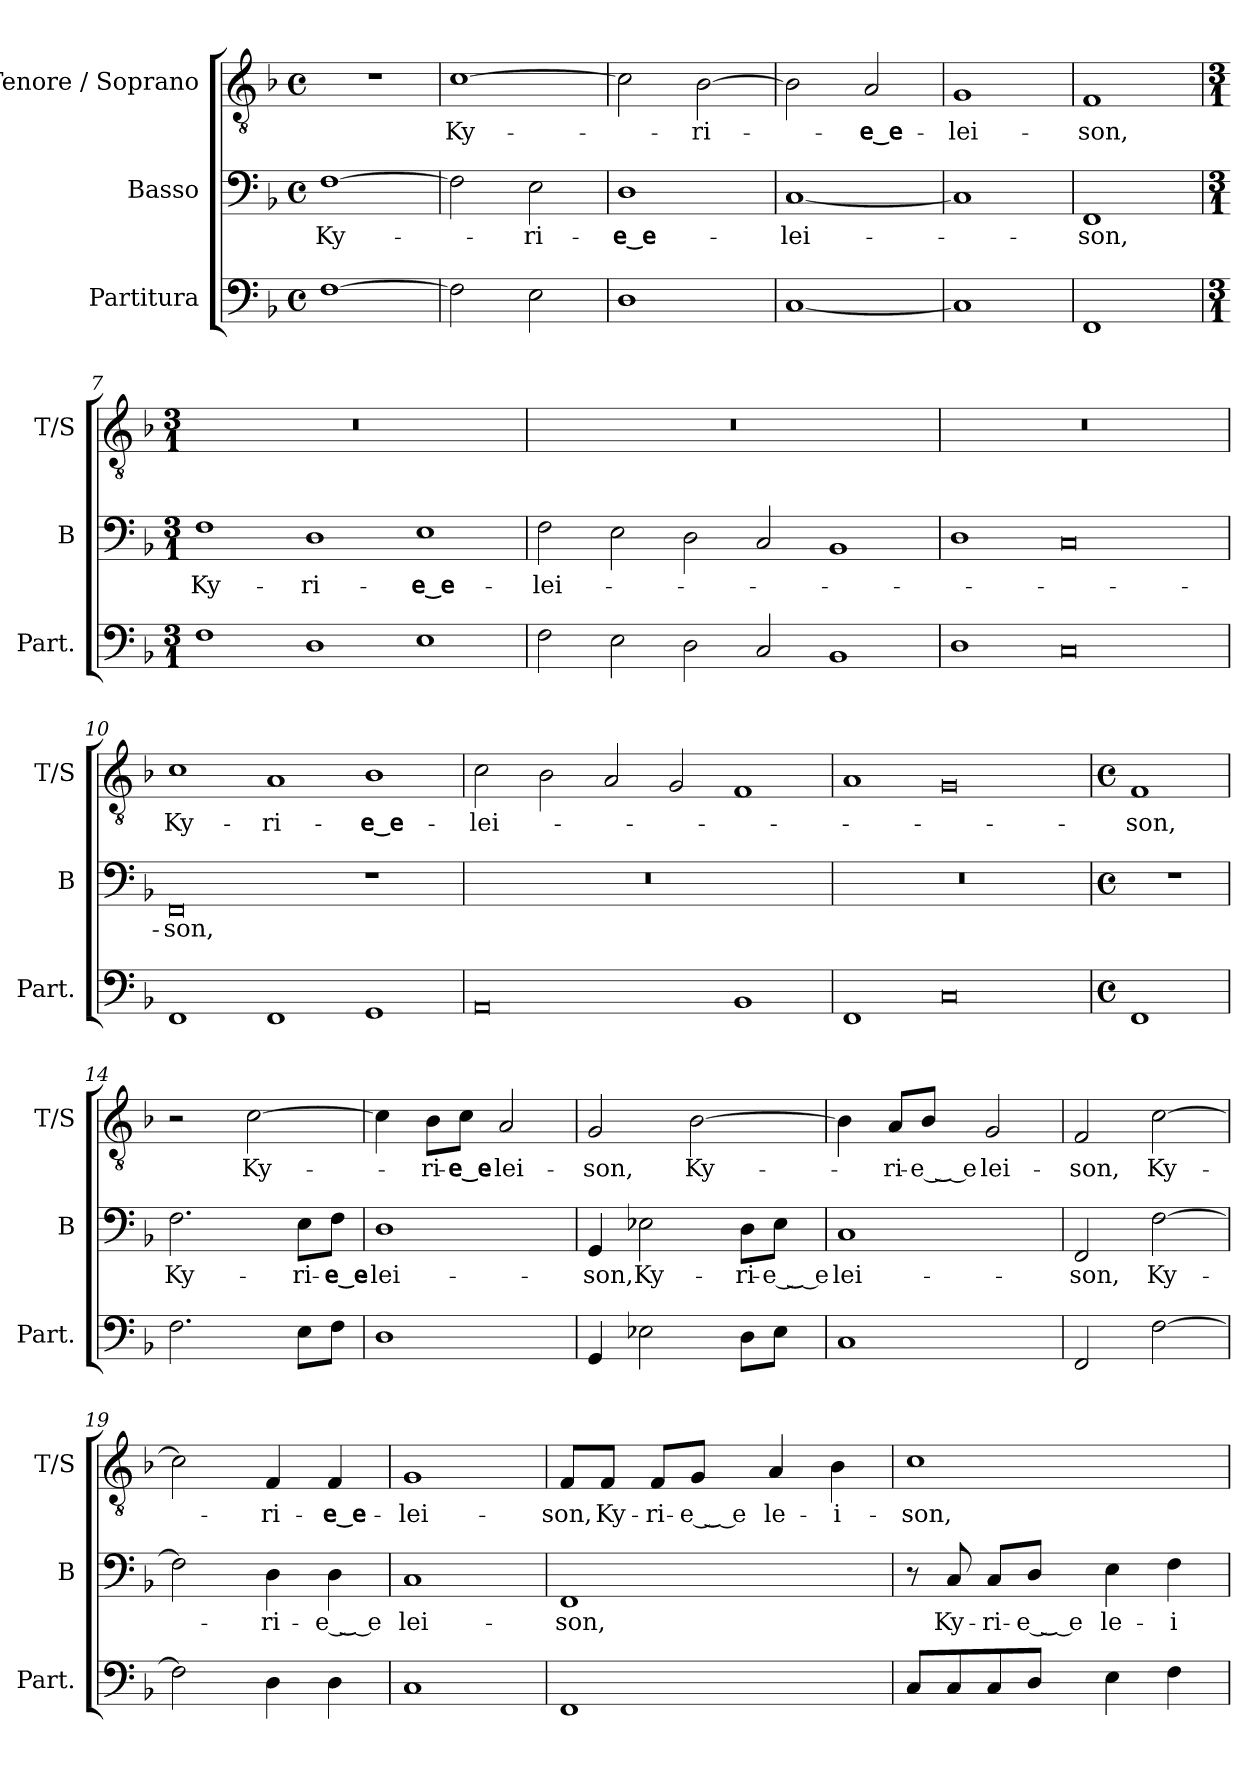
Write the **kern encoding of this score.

**kern	**kern	**text	**kern	**text
*part3	*part2	*part2	*part1	*part1
*staff3	*staff2	*staff2	*staff1	*staff1
*I"Partitura	*I"Basso	*	*I"Tenore / Soprano	*
*I'Part.	*I'B	*	*I'T/S	*
*clefF4	*clefF4	*	*clefGv2	*
*k[b-]	*k[b-]	*	*k[b-]	*
*F:	*F:	*	*F:	*
*M4/4	*M4/4	*	*M4/4	*
*met(c)	*met(c)	*	*met(c)	*
=1	=1	=1	=1	=1
[1F	[1F	Ky-	1r	.
=2	=2	=2	=2	=2
2F\]	2F\]	.	[1c	Ky-
2E>\	2E\	-ri-	.	.
=3	=3	=3	=3	=3
1D	1D	e‿e-	2c\]	.
.	.	.	[2B-\	-ri-
=4	=4	=4	=4	=4
[1C	[1C	-lei-	2B-\]	.
.	.	.	2A/	e‿e-
=5	=5	=5	=5	=5
1C]	1C]	.	1G	-lei-
=6	=6	=6	=6	=6
1FF	1FF	-son,	1F	-son,
=7	=7	=7	=7	=7
*M3/1	*M3/1	*	*M3/1	*
*	*	*	*MM480	*
1F	1F	Ky-	0.r	.
1D	1D	-ri-	.	.
1E	1E	e‿e-	.	.
=8	=8	=8	=8	=8
2F\	2F\	-lei-	0.r	.
2E\	2E\	.	.	.
2D\	2D\	.	.	.
2C/	2C/	.	.	.
1BB-	1BB-	.	.	.
=9	=9	=9	=9	=9
1D	1D	.	0.r	.
0C	0C	.	.	.
=10	=10	=10	=10	=10
1FF	0FF	-son,	1c	Ky-
1FF	.	.	1A	-ri-
1GG	1r	.	1B-	e‿e-
=11	=11	=11	=11	=11
0AA	0.r	.	2c\	-lei-
.	.	.	2B-\	.
.	.	.	2A/	.
.	.	.	2G/	.
1BB-	.	.	1F	.
=12	=12	=12	=12	=12
1FF	0.r	.	1A	.
0C	.	.	0G	.
=13	=13	=13	=13	=13
*M4/4	*M4/4	*	*M4/4	*
*met(c)	*met(c)	*	*met(c)	*
*	*	*	*MM120	*
1FF	1r	.	1F	-son,
=14	=14	=14	=14	=14
2.F\	2.F\	Ky-	2r	.
.	.	.	[2c\	Ky-
8E>\L	8E\L	-ri-	.	.
8F\J	8F\J	e‿e-	.	.
=15	=15	=15	=15	=15
1D	1D	-lei-	4c\]	.
.	.	.	8B-\L	-ri-
.	.	.	8c\J	e‿e-
.	.	.	2A/	-lei-
=16	=16	=16	=16	=16
4GG/	4GG/	-son,	2G/	-son,
2E-X\	2E-X\	Ky-	.	.
.	.	.	[2B-\	Ky-
8D>\L	8D\L	-ri-	.	.
8E-\J	8E-\J	e ‿ e	.	.
=17	=17	=17	=17	=17
1C	1C	-lei-	4B-\]	.
.	.	.	8A/L	-ri-
.	.	.	8B-/J	e ‿ e
.	.	.	2G/	-lei-
=18	=18	=18	=18	=18
2FF/	2FF/	-son,	2F/	-son,
[2F\	[2F\	Ky-	[2c\	Ky-
=19	=19	=19	=19	=19
2F\]	2F\]	.	2c\]	.
4D\	4D\	-ri-	4F/	-ri-
4D\	4D\	e ‿ e	4F/	e‿e-
=20	=20	=20	=20	=20
1C	1C	-lei-	1G	-lei-
=21	=21	=21	=21	=21
1FF	1FF	-son,	8F/L	-son,
.	.	.	8F/J	Ky-
.	.	.	8F/L	-ri-
.	.	.	8G/J	e ‿ e
.	.	.	4A/	-le-
.	.	.	4B-\	-i-
=22	=22	=22	=22	=22
8C/L	8r	.	1c	-son,
8C/	8C/	Ky-	.	.
8C/	8C/L	-ri-	.	.
8D/J	8D/J	e ‿ e	.	.
4E\	4E\	-le-	.	.
4F\	4F\	-i-	.	.
=	=	=	=	=
*-	*-	*-	*-	*-
